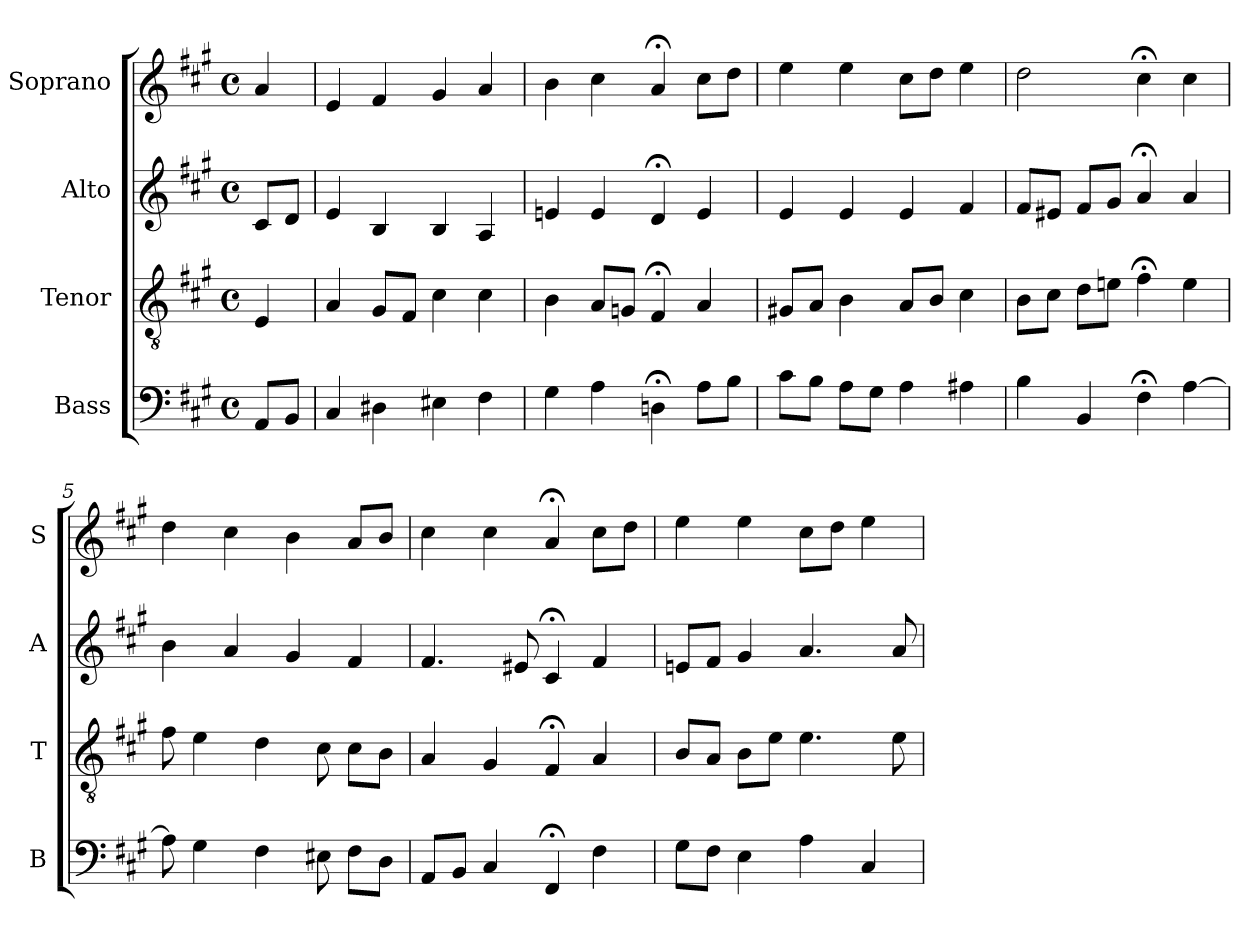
**kern	**kern	**kern	**kern
*part4	*part3	*part2	*part1
*staff4	*staff3	*staff2	*staff1
*I"Bass	*I"Tenor	*I"Alto	*I"Soprano
*I'B	*I'T	*I'A	*I'S
*clefF4	*clefGv2	*clefG2	*clefG2
*k[f#c#g#]	*k[f#c#g#]	*k[f#c#g#]	*k[f#c#g#]
*A:	*A:	*A:	*A:
*M4/4	*M4/4	*M4/4	*M4/4
*met(c)	*met(c)	*met(c)	*met(c)
*MM100	*MM100	*MM100	*MM100
=	=	=	=
8AAL	4E	8c#L	4a
8BBJ	.	8dJ	.
=1	=1	=1	=1
4C#	4A	4e	4e
4D#X	8G#L	4B	4f#
.	8F#J	.	.
4E#Xi	4c#i	4Bi	4g#i
4F#	4c#	4A	4a
=2	=2	=2	=2
4G#	4B	4en	4b
4A	8AL	4e	4cc#
.	8GnJ	.	.
4Dn;<	4F#;<	4d;<	4a;<
8AL	4A	4e	8cc#L
8BJ	.	.	8ddJ
=3	=3	=3	=3
8c#L	8G#XL	4e	4ee
8BJ	8AJ	.	.
8AL	4B	4e	4ee
8G#J	.	.	.
4A	8AL	4e	8cc#L
.	8BJ	.	8ddJ
4A#Xi	4c#i	4f#i	4eei
=4	=4	=4	=4
4B	8BL	8f#L	2dd
.	8c#J	8e#XJ	.
4BB	8dL	8f#L	.
.	8enJ	8g#J	.
4F#;<	4f#;<	4a;<	4cc#;<
[4A	4e	4a	4cc#
=5	=5	=5	=5
8A]	8f#	4b	4dd
4G#	4e	.	.
.	.	4a	4cc#
4F#	4d	.	.
.	.	4g#	4b
8E#X	8c#	.	.
8F#L	8c#L	4f#	8aL
8DJ	8BJ	.	8bJ
=6	=6	=6	=6
8AAL	4A	4.f#	4cc#
8BBJ	.	.	.
4C#	4G#	.	4cc#
.	.	8e#X	.
4FF#;<	4F#;<	4c#;<	4a;<
4F#	4A	4f#	8cc#L
.	.	.	8ddJ
=7	=7	=7	=7
8G#L	8BL	8enL	4ee
8F#J	8AJ	8f#J	.
4E	8BL	4g#	4ee
.	8eJ	.	.
4A	4.e	4.a	8cc#L
.	.	.	8ddJ
4C#	.	.	4ee
.	8e	8a	.
=	=	=	=
*-	*-	*-	*-
